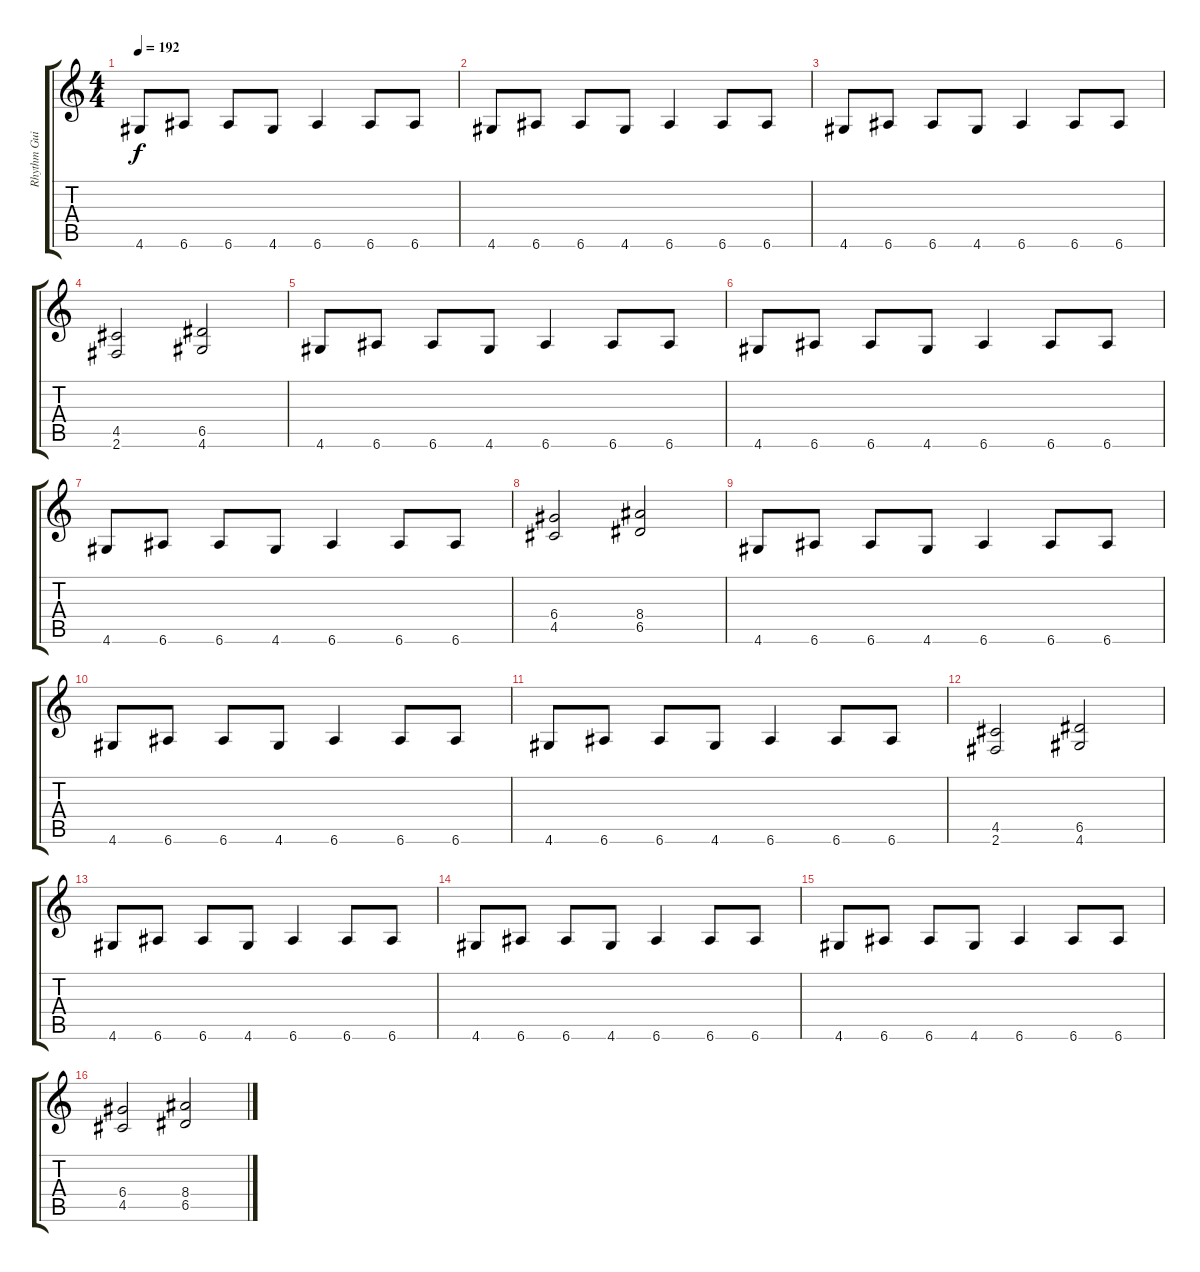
\track ("Rhythm Guitar" "Rhythm Gui") {instrument distortionguitar}
\staff {score tabs}
\tuning (E4 B3 G3 D3 A2 E2) {hide}
\ts (4 4)
\tempo 192
\clef g2
\ks c
4.6.8{dy f} 6.6.8 6.6.8 4.6.8 6.6.4 6.6.8 6.6.8 |
4.6.8 6.6.8 6.6.8 4.6.8 6.6.4 6.6.8 6.6.8 |
4.6.8 6.6.8 6.6.8 4.6.8 6.6.4 6.6.8 6.6.8 |
(4.5 2.6).2 (6.5 4.6).2 |
4.6.8 6.6.8 6.6.8 4.6.8 6.6.4 6.6.8 6.6.8 |
4.6.8 6.6.8 6.6.8 4.6.8 6.6.4 6.6.8 6.6.8 |
4.6.8 6.6.8 6.6.8 4.6.8 6.6.4 6.6.8 6.6.8 |
(6.4 4.5).2 (8.4 6.5).2 |
4.6.8 6.6.8 6.6.8 4.6.8 6.6.4 6.6.8 6.6.8 |
4.6.8 6.6.8 6.6.8 4.6.8 6.6.4 6.6.8 6.6.8 |
4.6.8 6.6.8 6.6.8 4.6.8 6.6.4 6.6.8 6.6.8 |
(4.5 2.6).2 (6.5 4.6).2 |
4.6.8 6.6.8 6.6.8 4.6.8 6.6.4 6.6.8 6.6.8 |
4.6.8 6.6.8 6.6.8 4.6.8 6.6.4 6.6.8 6.6.8 |
4.6.8 6.6.8 6.6.8 4.6.8 6.6.4 6.6.8 6.6.8 |
(6.4 4.5).2 (8.4 6.5).2
